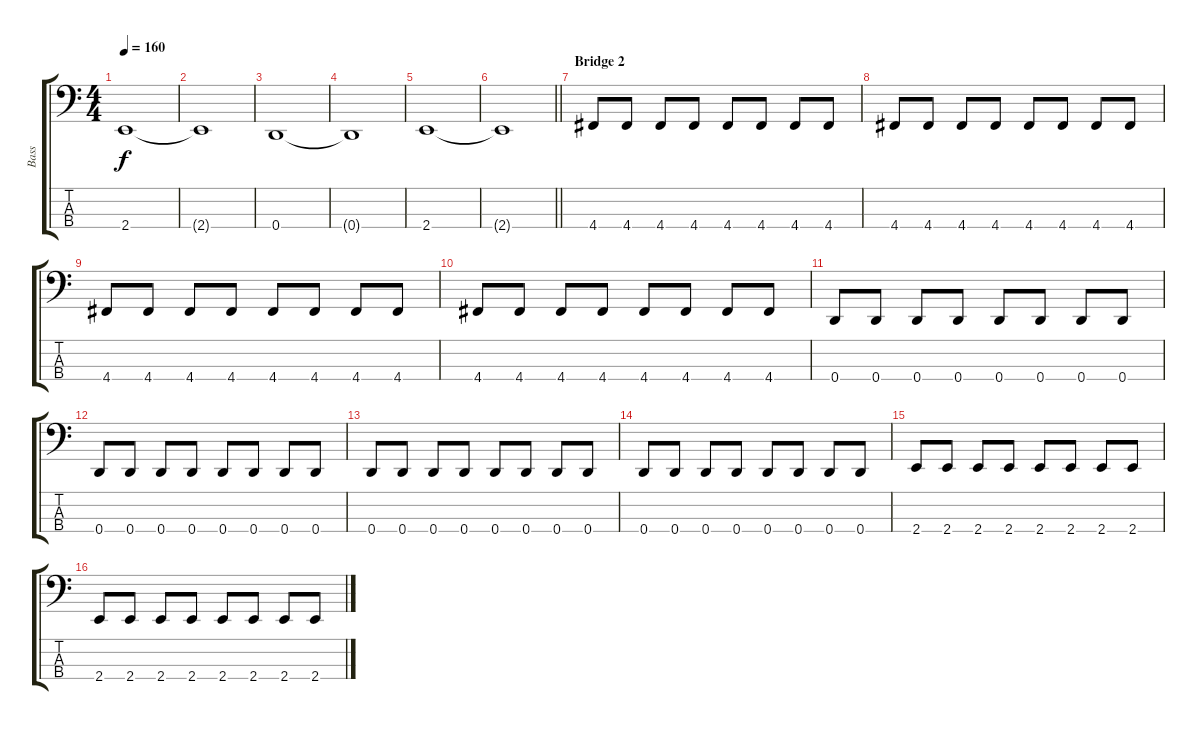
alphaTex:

\track ("Bass" "Bass") {instrument electricbasspick}
\staff {score tabs}
\tuning (G2 D2 A1 D1) {hide}
\ts (4 4)
\tempo 160
\clef f4
\ks c
2.4.1{dy f} |
2.4{t}.1 |
0.4.1 |
0.4{t}.1 |
2.4.1 |
\barLineRight lightlight
2.4{t}.1 |
\section ("" "Bridge 2")
4.4.8 4.4.8 4.4.8 4.4.8 4.4.8 4.4.8 4.4.8 4.4.8 |
4.4.8 4.4.8 4.4.8 4.4.8 4.4.8 4.4.8 4.4.8 4.4.8 |
4.4.8 4.4.8 4.4.8 4.4.8 4.4.8 4.4.8 4.4.8 4.4.8 |
4.4.8 4.4.8 4.4.8 4.4.8 4.4.8 4.4.8 4.4.8 4.4.8 |
0.4.8 0.4.8 0.4.8 0.4.8 0.4.8 0.4.8 0.4.8 0.4.8 |
0.4.8 0.4.8 0.4.8 0.4.8 0.4.8 0.4.8 0.4.8 0.4.8 |
0.4.8 0.4.8 0.4.8 0.4.8 0.4.8 0.4.8 0.4.8 0.4.8 |
0.4.8 0.4.8 0.4.8 0.4.8 0.4.8 0.4.8 0.4.8 0.4.8 |
2.4.8 2.4.8 2.4.8 2.4.8 2.4.8 2.4.8 2.4.8 2.4.8 |
2.4.8 2.4.8 2.4.8 2.4.8 2.4.8 2.4.8 2.4.8 2.4.8
